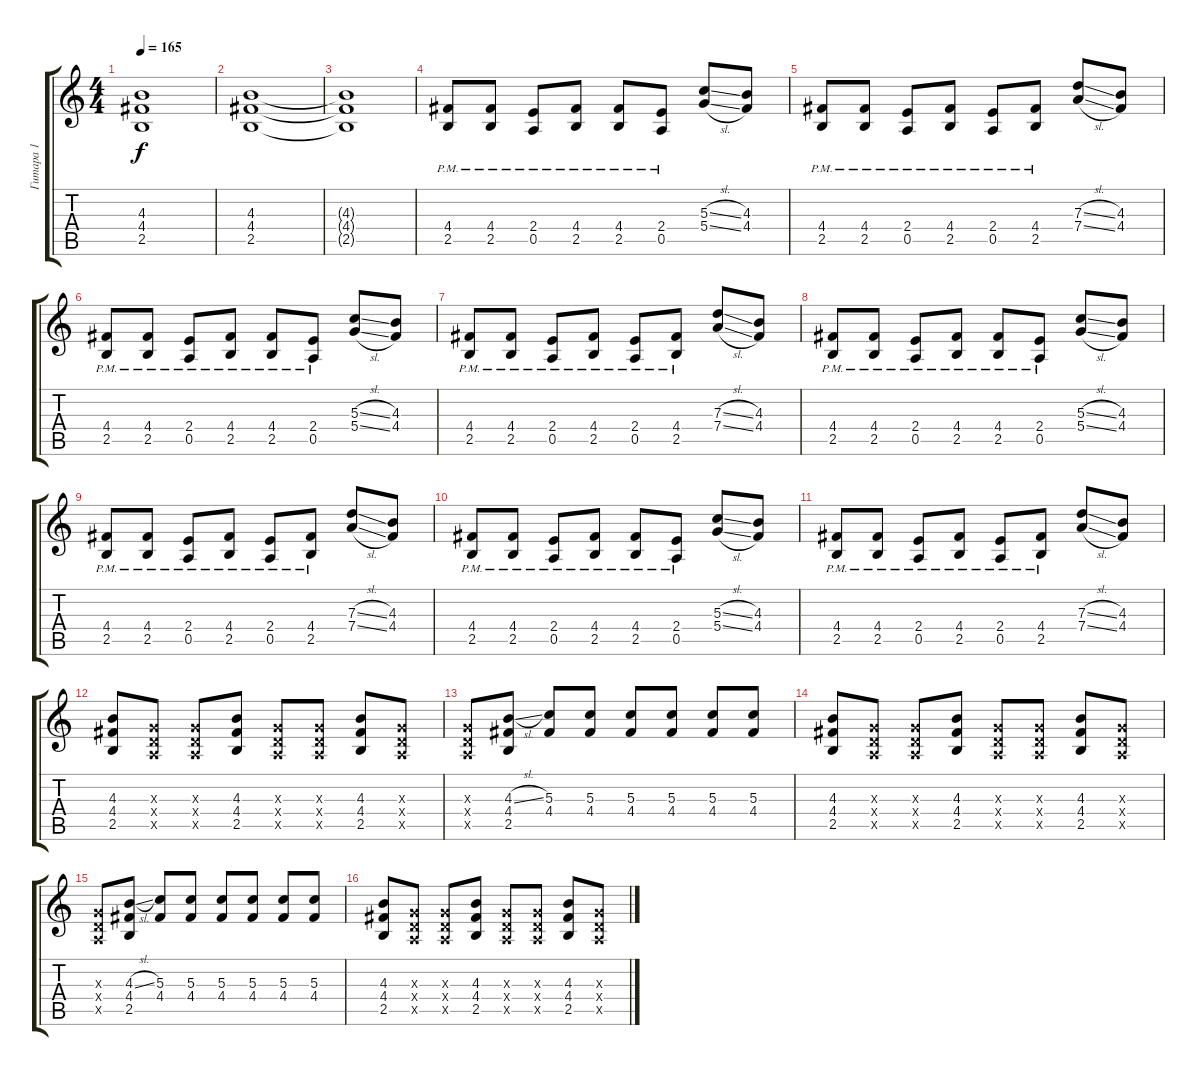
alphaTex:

\track ("Гитара 1" "Гитара 1") {instrument distortionguitar}
\staff {score tabs}
\tuning (E4 B3 G3 D3 A2 E2) {hide}
\ts (4 4)
\tempo 165
\clef g2
\ks c
(4.3{t} 4.4{t} 2.5{t}).1{dy f} |
(4.3 4.4 2.5).1 |
(4.3{t} 4.4{t} 2.5{t}).1 |
(4.4{pm} 2.5{pm}).8 (4.4{pm} 2.5{pm}).8 (2.4{pm} 0.5{pm}).8 (4.4{pm} 2.5{pm}).8 (4.4{pm} 2.5{pm}).8 (2.4{pm} 0.5{pm}).8 (5.3{sl} 5.4{sl}).8 (4.3 4.4).8 |
(4.4{pm} 2.5{pm}).8 (4.4{pm} 2.5{pm}).8 (2.4{pm} 0.5{pm}).8 (4.4{pm} 2.5{pm}).8 (2.4{pm} 0.5{pm}).8 (4.4{pm} 2.5{pm}).8 (7.3{sl} 7.4{sl}).8 (4.3 4.4).8 |
(4.4{pm} 2.5{pm}).8 (4.4{pm} 2.5{pm}).8 (2.4{pm} 0.5{pm}).8 (4.4{pm} 2.5{pm}).8 (4.4{pm} 2.5{pm}).8 (2.4{pm} 0.5{pm}).8 (5.3{sl} 5.4{sl}).8 (4.3 4.4).8 |
(4.4{pm} 2.5{pm}).8 (4.4{pm} 2.5{pm}).8 (2.4{pm} 0.5{pm}).8 (4.4{pm} 2.5{pm}).8 (2.4{pm} 0.5{pm}).8 (4.4{pm} 2.5{pm}).8 (7.3{sl} 7.4{sl}).8 (4.3 4.4).8 |
(4.4{pm} 2.5{pm}).8 (4.4{pm} 2.5{pm}).8 (2.4{pm} 0.5{pm}).8 (4.4{pm} 2.5{pm}).8 (4.4{pm} 2.5{pm}).8 (2.4{pm} 0.5{pm}).8 (5.3{sl} 5.4{sl}).8 (4.3 4.4).8 |
(4.4{pm} 2.5{pm}).8 (4.4{pm} 2.5{pm}).8 (2.4{pm} 0.5{pm}).8 (4.4{pm} 2.5{pm}).8 (2.4{pm} 0.5{pm}).8 (4.4{pm} 2.5{pm}).8 (7.3{sl} 7.4{sl}).8 (4.3 4.4).8 |
(4.4{pm} 2.5{pm}).8 (4.4{pm} 2.5{pm}).8 (2.4{pm} 0.5{pm}).8 (4.4{pm} 2.5{pm}).8 (4.4{pm} 2.5{pm}).8 (2.4{pm} 0.5{pm}).8 (5.3{sl} 5.4{sl}).8 (4.3 4.4).8 |
(4.4{pm} 2.5{pm}).8 (4.4{pm} 2.5{pm}).8 (2.4{pm} 0.5{pm}).8 (4.4{pm} 2.5{pm}).8 (2.4{pm} 0.5{pm}).8 (4.4{pm} 2.5{pm}).8 (7.3{sl} 7.4{sl}).8 (4.3 4.4).8 |
(4.3 4.4 2.5).8 (0.3{x} 0.4{x} 0.5{x}).8 (0.3{x} 0.4{x} 0.5{x}).8 (4.3 4.4 2.5).8 (0.3{x} 0.4{x} 0.5{x}).8 (0.3{x} 0.4{x} 0.5{x}).8 (4.3 4.4 2.5).8 (0.3{x} 0.4{x} 0.5{x}).8 |
(0.3{x} 0.4{x} 0.5{x}).8 (4.3{sl} 4.4 2.5).8 (5.3 4.4).8 (5.3 4.4).8 (5.3 4.4).8 (5.3 4.4).8 (5.3 4.4).8 (5.3 4.4).8 |
(4.3 4.4 2.5).8 (0.3{x} 0.4{x} 0.5{x}).8 (0.3{x} 0.4{x} 0.5{x}).8 (4.3 4.4 2.5).8 (0.3{x} 0.4{x} 0.5{x}).8 (0.3{x} 0.4{x} 0.5{x}).8 (4.3 4.4 2.5).8 (0.3{x} 0.4{x} 0.5{x}).8 |
(0.3{x} 0.4{x} 0.5{x}).8 (4.3{sl} 4.4 2.5).8 (5.3 4.4).8 (5.3 4.4).8 (5.3 4.4).8 (5.3 4.4).8 (5.3 4.4).8 (5.3 4.4).8 |
(4.3 4.4 2.5).8 (0.3{x} 0.4{x} 0.5{x}).8 (0.3{x} 0.4{x} 0.5{x}).8 (4.3 4.4 2.5).8 (0.3{x} 0.4{x} 0.5{x}).8 (0.3{x} 0.4{x} 0.5{x}).8 (4.3 4.4 2.5).8 (0.3{x} 0.4{x} 0.5{x}).8
